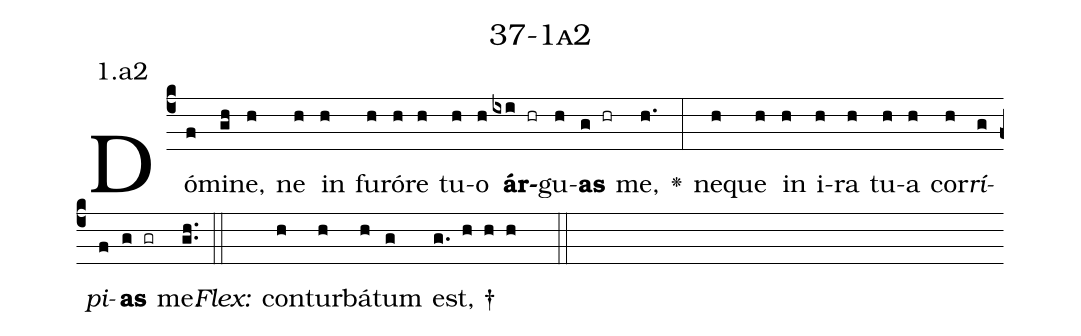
name: 37-1a2;
annotation: 1.a2;
%%
(c4)Dó(f)mi(gh)ne,(h) ne(h) in(h) fu(h)ró(h)re(h) tu(h)o(h) <b>ár</b>(ixi hr)gu(h)<b>as</b>(g hr) me,(h.) <v>\greheightstar</v>(:) ne(h)que(h) in(h) i(h)ra(h) tu(h)a(h) cor(h)<i>rí</i>(g)<i>pi</i>(f)<b>as</b>(g gr) me.(gh..) (::)
<i>Flex:</i>()  con(h)tur(h)bá(h)tum(g) est, †(g. h h h  ::)

%E(h) u(h) o(g) u(f) a(g) e.(gh..) (::)
